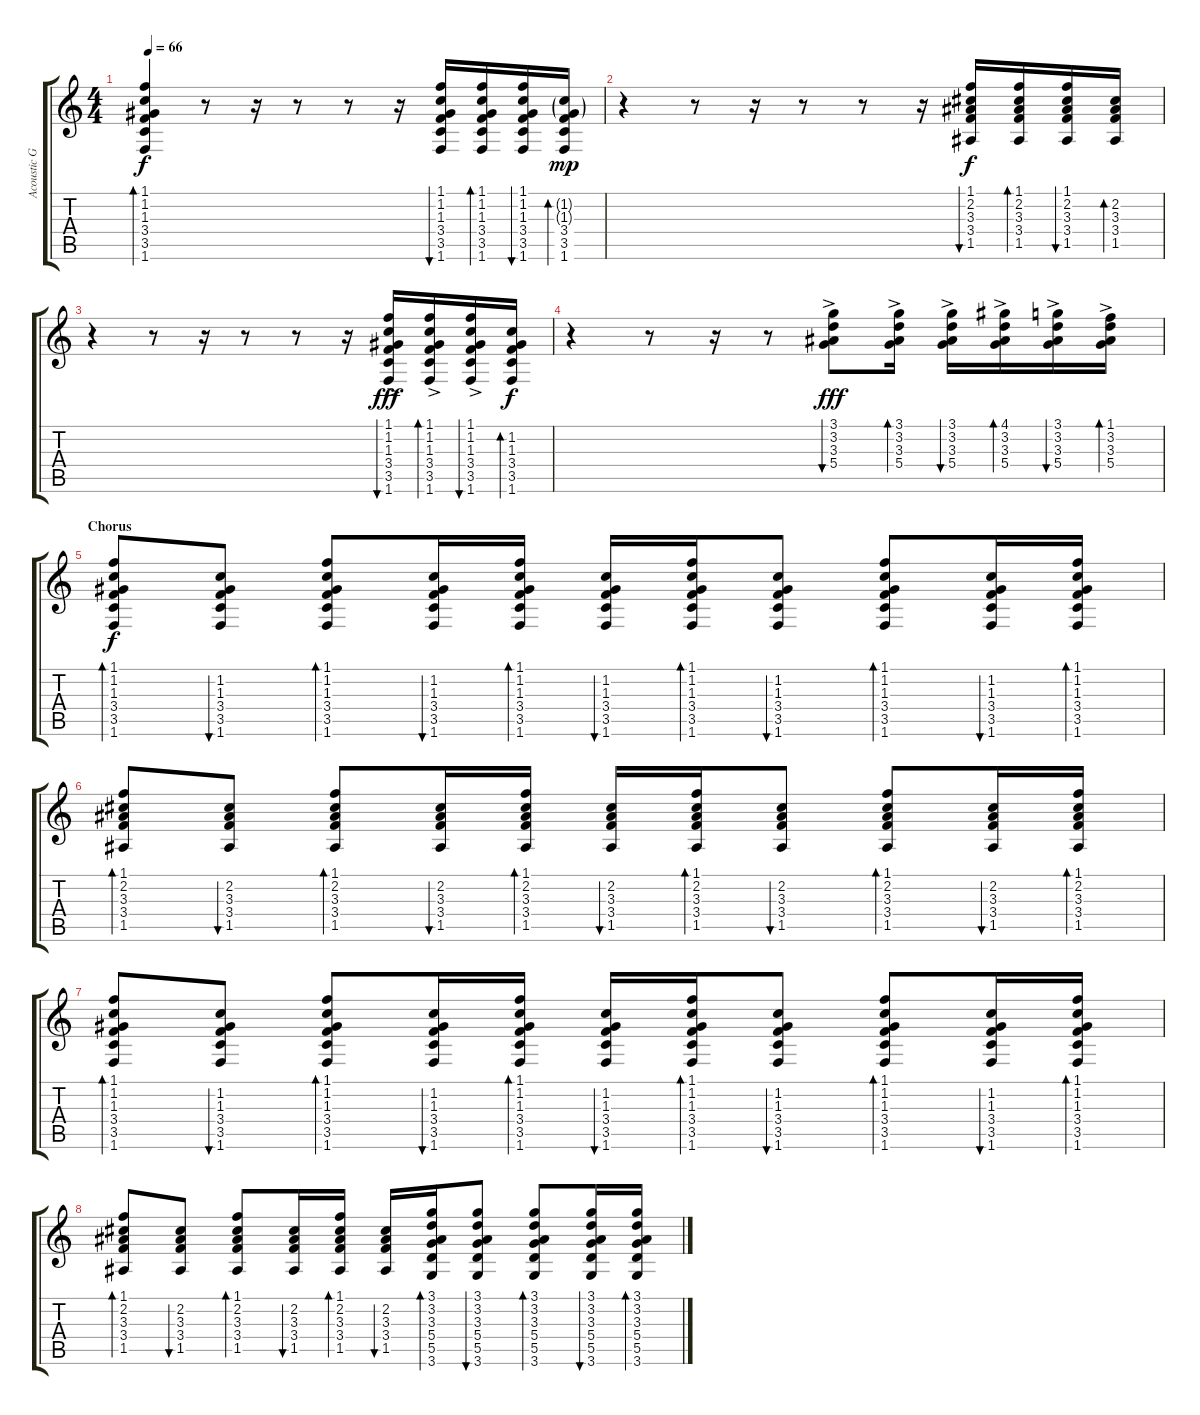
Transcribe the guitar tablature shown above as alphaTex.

\track ("Acoustic Guitar 2" "Acoustic G") {instrument acousticguitarsteel}
\staff {score tabs}
\tuning (E4 B3 G3 D3 A2 E2) {hide}
\ts (4 4)
\tempo 66
\clef g2
\ks c
(1.1 1.2 1.3 3.4 3.5 1.6).4{bd 30 dy f} r.8 r.16 r.8 r.8 r.16 (1.1 1.2 1.3 3.4 3.5 1.6).16{bu 30} (1.1 1.2 1.3 3.4 3.5 1.6).16{bd 30} (1.1 1.2 1.3 3.4 3.5 1.6).16{bu 30} (1.2{g} 1.3{g} 3.4 3.5 1.6).16{bd 30 dy mp} |
r.4 r.8 r.16 r.8 r.8 r.16 (1.1 2.2 3.3 3.4 1.5).16{bu 30 dy f} (1.1 2.2 3.3 3.4 1.5).16{bd 30} (1.1 2.2 3.3 3.4 1.5).16{bu 30} (2.2 3.3 3.4 1.5).16{bd 30} |
r.4 r.8 r.16 r.8 r.8 r.16 (1.1{ac} 1.2{ac} 1.3{ac} 3.4{ac} 3.5{ac} 1.6{ac}).16{bu 30 dy fff} (1.1 1.2{ac} 1.3{ac} 3.4{ac} 3.5{ac} 1.6{ac}).16{bd 30} (1.1{ac} 1.2{ac} 1.3{ac} 3.4{ac} 3.5{ac} 1.6{ac}).16{bu 30} (1.2 1.3 3.4 3.5 1.6).16{bd 30 dy f} |
r.4 r.8 r.16 r.8 (3.1{ac} 3.2{ac} 3.3 5.4).8{bu 30 dy fff} (3.1{ac} 3.2{ac} 3.3 5.4).16{bd 30} (3.1{ac} 3.2{ac} 3.3 5.4).16{bu 30} (4.1 3.2{ac} 3.3 5.4).16{bd 30} (3.1{ac} 3.2{ac} 3.3 5.4).16{bu 30} (1.1{ac} 3.2{ac} 3.3 5.4).16{bd 30} |
\section ("" "Chorus")
(1.1 1.2 1.3 3.4 3.5 1.6).8{bd 30 dy f} (1.2 1.3 3.4 3.5 1.6).8{bu 30} (1.1 1.2 1.3 3.4 3.5 1.6).8{bd 30} (1.2 1.3 3.4 3.5 1.6).16{bu 30} (1.1 1.2 1.3 3.4 3.5 1.6).16{bd 30} (1.2 1.3 3.4 3.5 1.6).16{bu 30} (1.1 1.2 1.3 3.4 3.5 1.6).16{bd 30} (1.2 1.3 3.4 3.5 1.6).8{bu 30} (1.1 1.2 1.3 3.4 3.5 1.6).8{bd 30} (1.2 1.3 3.4 3.5 1.6).16{bu 30} (1.1 1.2 1.3 3.4 3.5 1.6).16{bd 30} |
(1.1 2.2 3.3 3.4 1.5).8{bd 30} (2.2 3.3 3.4 1.5).8{bu 30} (1.1 2.2 3.3 3.4 1.5).8{bd 30} (2.2 3.3 3.4 1.5).16{bu 30} (1.1 2.2 3.3 3.4 1.5).16{bd 30} (2.2 3.3 3.4 1.5).16{bu 30} (1.1 2.2 3.3 3.4 1.5).16{bd 30} (2.2 3.3 3.4 1.5).8{bu 30} (1.1 2.2 3.3 3.4 1.5).8{bd 30} (2.2 3.3 3.4 1.5).16{bu 30} (1.1 2.2 3.3 3.4 1.5).16{bd 30} |
(1.1 1.2 1.3 3.4 3.5 1.6).8{bd 30} (1.2 1.3 3.4 3.5 1.6).8{bu 30} (1.1 1.2 1.3 3.4 3.5 1.6).8{bd 30} (1.2 1.3 3.4 3.5 1.6).16{bu 30} (1.1 1.2 1.3 3.4 3.5 1.6).16{bd 30} (1.2 1.3 3.4 3.5 1.6).16{bu 30} (1.1 1.2 1.3 3.4 3.5 1.6).16{bd 30} (1.2 1.3 3.4 3.5 1.6).8{bu 30} (1.1 1.2 1.3 3.4 3.5 1.6).8{bd 30} (1.2 1.3 3.4 3.5 1.6).16{bu 30} (1.1 1.2 1.3 3.4 3.5 1.6).16{bd 30} |
(1.1 2.2 3.3 3.4 1.5).8{bd 30} (2.2 3.3 3.4 1.5).8{bu 30} (1.1 2.2 3.3 3.4 1.5).8{bd 30} (2.2 3.3 3.4 1.5).16{bu 30} (1.1 2.2 3.3 3.4 1.5).16{bd 30} (2.2 3.3 3.4 1.5).16{bu 30} (3.1 3.2 3.3 5.4 5.5 3.6).16{bd 30} (3.1 3.2 3.3 5.4 5.5 3.6).8{bu 30} (3.1 3.2 3.3 5.4 5.5 3.6).8{bd 30} (3.1 3.2 3.3 5.4 5.5 3.6).16{bu 30} (3.1 3.2 3.3 5.4 5.5 3.6).16{bd 30}
